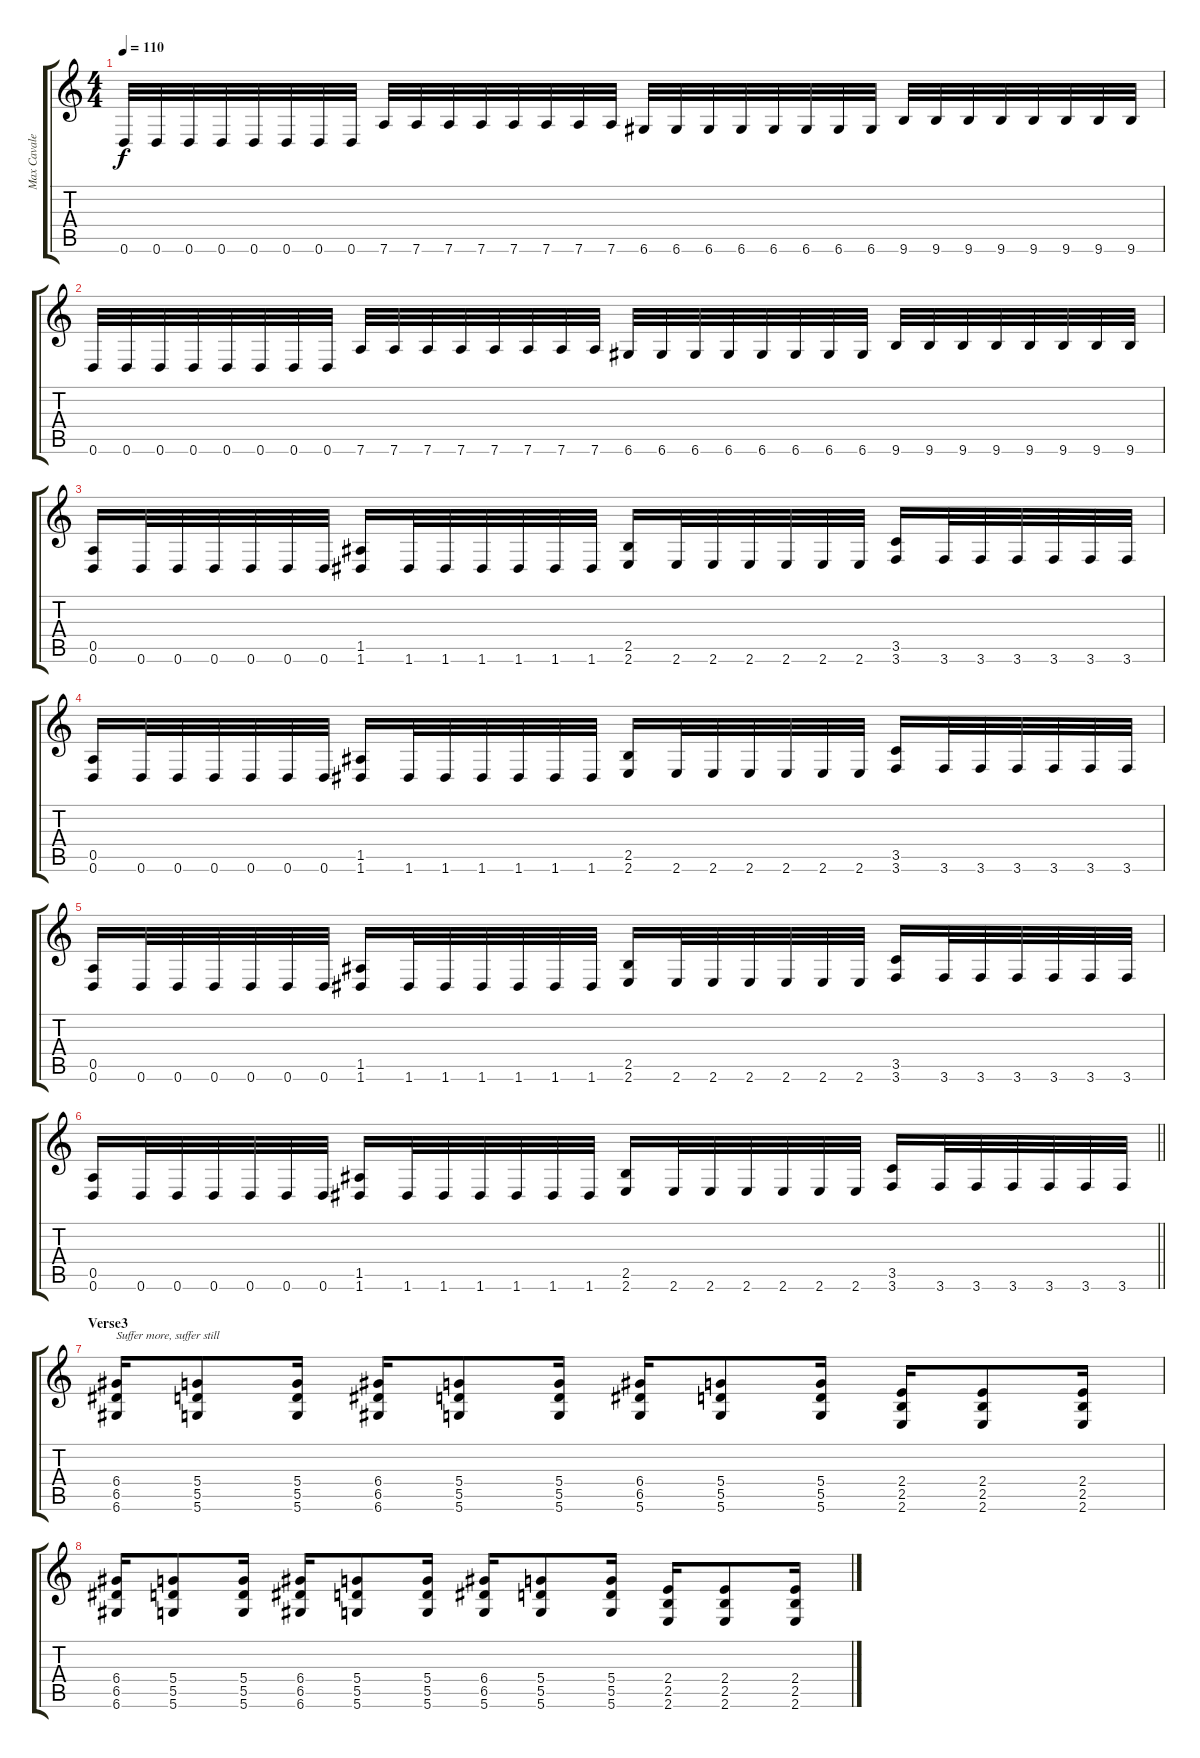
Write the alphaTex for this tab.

\track ("Max Cavalera" "Max Cavale") {instrument distortionguitar}
\staff {score tabs}
\tuning (E4 B3 G3 D3 A2 D2) {hide}
\ts (4 4)
\tempo 110
\clef g2
\ks c
0.6.32{dy f} 0.6.32 0.6.32 0.6.32 0.6.32 0.6.32 0.6.32 0.6.32 7.6.32 7.6.32 7.6.32 7.6.32 7.6.32 7.6.32 7.6.32 7.6.32 6.6.32 6.6.32 6.6.32 6.6.32 6.6.32 6.6.32 6.6.32 6.6.32 9.6.32 9.6.32 9.6.32 9.6.32 9.6.32 9.6.32 9.6.32 9.6.32 |
0.6.32 0.6.32 0.6.32 0.6.32 0.6.32 0.6.32 0.6.32 0.6.32 7.6.32 7.6.32 7.6.32 7.6.32 7.6.32 7.6.32 7.6.32 7.6.32 6.6.32 6.6.32 6.6.32 6.6.32 6.6.32 6.6.32 6.6.32 6.6.32 9.6.32 9.6.32 9.6.32 9.6.32 9.6.32 9.6.32 9.6.32 9.6.32 |
(0.5 0.6).16 0.6.32 0.6.32 0.6.32 0.6.32 0.6.32 0.6.32 (1.5 1.6).16 1.6.32 1.6.32 1.6.32 1.6.32 1.6.32 1.6.32 (2.5 2.6).16 2.6.32 2.6.32 2.6.32 2.6.32 2.6.32 2.6.32 (3.5 3.6).16 3.6.32 3.6.32 3.6.32 3.6.32 3.6.32 3.6.32 |
(0.5 0.6).16 0.6.32 0.6.32 0.6.32 0.6.32 0.6.32 0.6.32 (1.5 1.6).16 1.6.32 1.6.32 1.6.32 1.6.32 1.6.32 1.6.32 (2.5 2.6).16 2.6.32 2.6.32 2.6.32 2.6.32 2.6.32 2.6.32 (3.5 3.6).16 3.6.32 3.6.32 3.6.32 3.6.32 3.6.32 3.6.32 |
(0.5 0.6).16 0.6.32 0.6.32 0.6.32 0.6.32 0.6.32 0.6.32 (1.5 1.6).16 1.6.32 1.6.32 1.6.32 1.6.32 1.6.32 1.6.32 (2.5 2.6).16 2.6.32 2.6.32 2.6.32 2.6.32 2.6.32 2.6.32 (3.5 3.6).16 3.6.32 3.6.32 3.6.32 3.6.32 3.6.32 3.6.32 |
\barLineRight lightlight
(0.5 0.6).16 0.6.32 0.6.32 0.6.32 0.6.32 0.6.32 0.6.32 (1.5 1.6).16 1.6.32 1.6.32 1.6.32 1.6.32 1.6.32 1.6.32 (2.5 2.6).16 2.6.32 2.6.32 2.6.32 2.6.32 2.6.32 2.6.32 (3.5 3.6).16 3.6.32 3.6.32 3.6.32 3.6.32 3.6.32 3.6.32 |
\section ("" "Verse3")
(6.4 6.5 6.6).16{txt "Suffer more, suffer still"} (5.4 5.5 5.6).8 (5.4 5.5 5.6).16 (6.4 6.5 6.6).16 (5.4 5.5 5.6).8 (5.4 5.5 5.6).16 (6.4 6.5 5.6).16 (5.4 5.5 5.6).8 (5.4 5.5 5.6).16 (2.4 2.5 2.6).16 (2.4 2.5 2.6).8 (2.4 2.5 2.6).16 |
(6.4 6.5 6.6).16 (5.4 5.5 5.6).8 (5.4 5.5 5.6).16 (6.4 6.5 6.6).16 (5.4 5.5 5.6).8 (5.4 5.5 5.6).16 (6.4 6.5 5.6).16 (5.4 5.5 5.6).8 (5.4 5.5 5.6).16 (2.4 2.5 2.6).16 (2.4 2.5 2.6).8 (2.4 2.5 2.6).16
